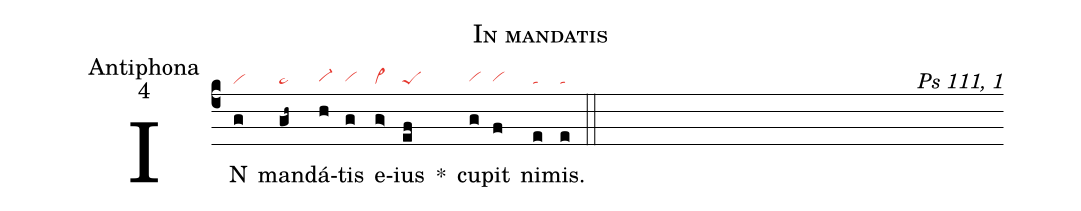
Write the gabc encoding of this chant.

name:In mandatis;
office-part:Antiphona;
mode:4;
commentary:Ps 111, 1;
nabc-lines:1;
%%
(c4)
IN(g|vi) man(gh~|ta>)dá(h|vi-hg)tis(g|vihg) e(g>|vi>)ius(ef|peS) *()
cu(g|vihg)pit(f|vihg) ni(e|ta)mis.(e|ta) (::)
